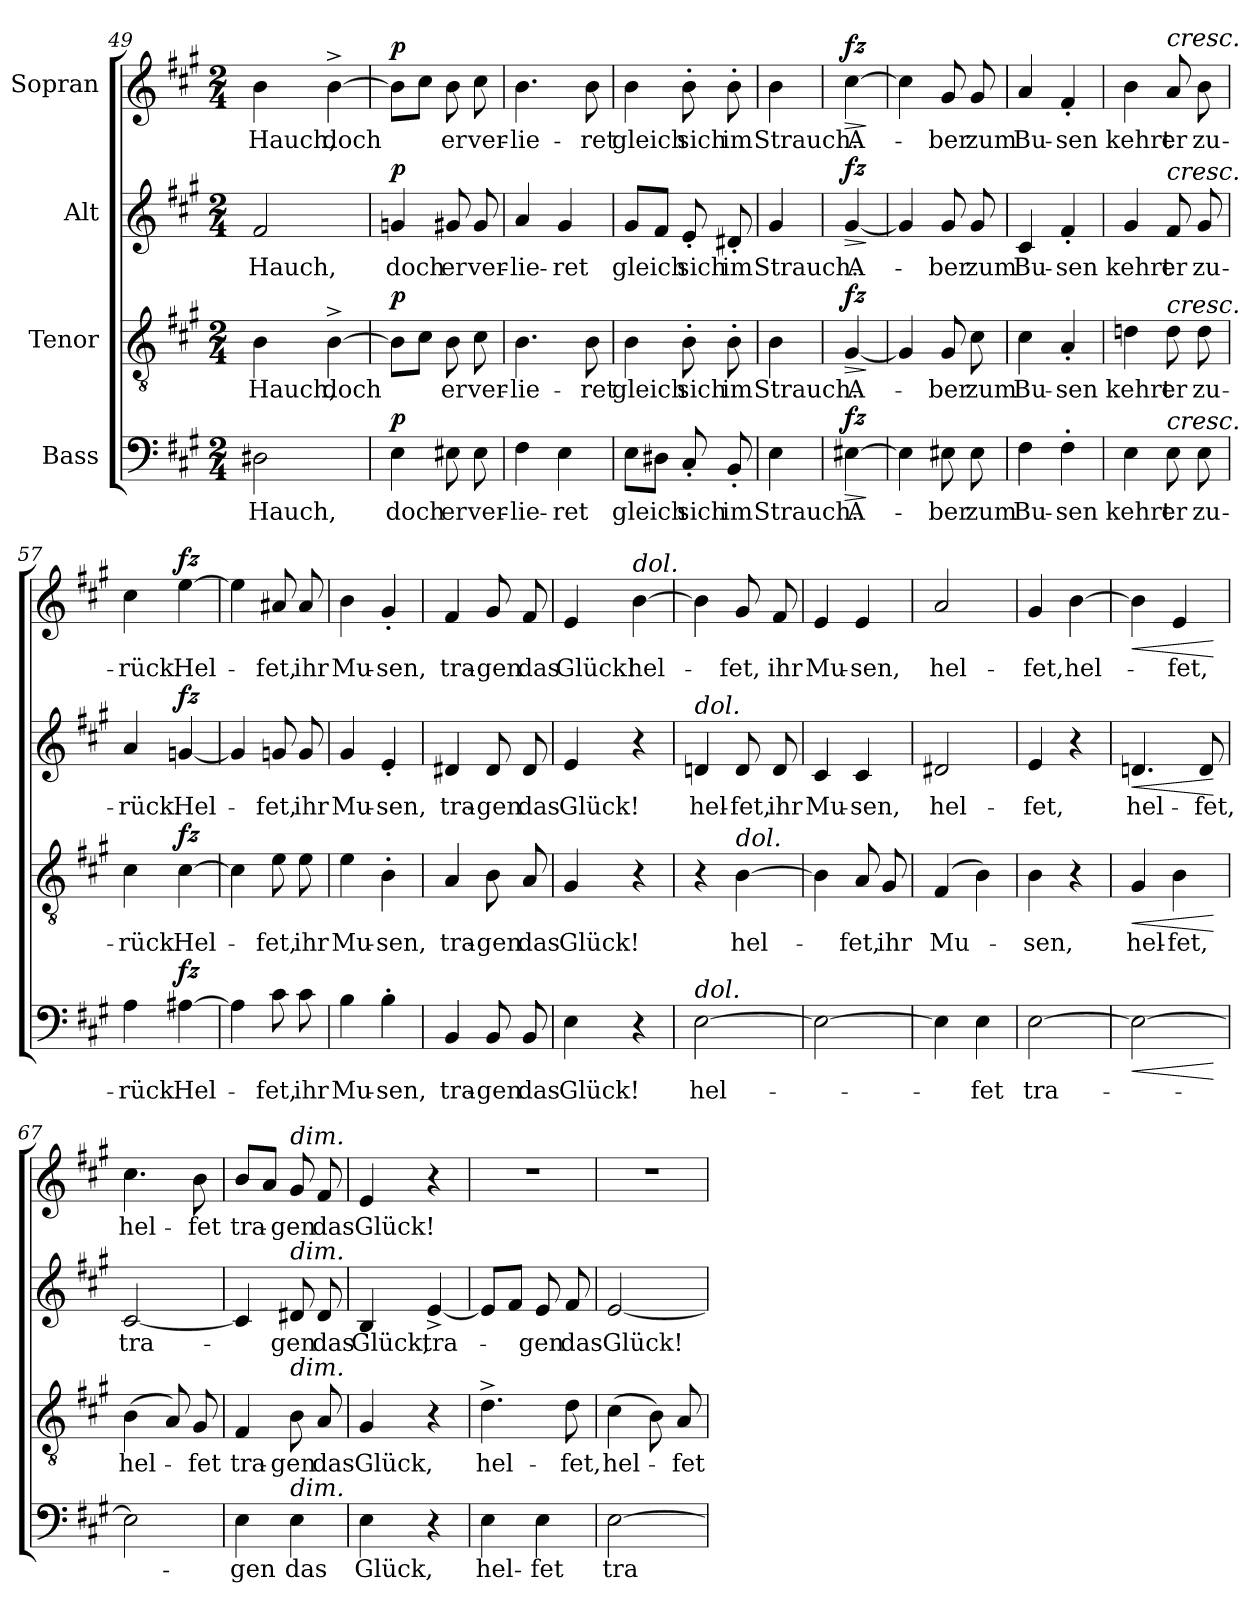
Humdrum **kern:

**kern	**text	**dynam	**kern	**text	**dynam	**kern	**text	**dynam	**kern	**text	**dynam
*part4	*part4	*part4	*part3	*part3	*part3	*part2	*part2	*part2	*part1	*part1	*part1
*staff4	*staff4	*staff4	*staff3	*staff3	*staff3	*staff2	*staff2	*staff2	*staff1	*staff1	*staff1
*I"Bass	*	*	*I"Tenor	*	*	*I"Alt	*	*	*I"Sopran	*	*
*clefF4	*	*	*clefGv2	*	*	*clefG2	*	*	*clefG2	*	*
*k[f#c#g#]	*	*	*k[f#c#g#]	*	*	*k[f#c#g#]	*	*	*k[f#c#g#]	*	*
*M2/4	*	*	*M2/4	*	*	*M2/4	*	*	*M2/4	*	*
=49	=49	=49	=49	=49	=49	=49	=49	=49	=49	=49	=49
!	!LO:LY:b	!	!	!LO:LY:b	!	!	!LO:LY:b	!	!	!LO:LY:b	!
2D#X\	Hauch,	.	4B\	Hauch,	.	2f#/	Hauch,	.	4b\	Hauch,	.
!	!	!	!	!LO:LY:b	!	!	!	!	!	!LO:LY:b	!
.	.	.	[4B^\	doch	.	.	.	.	[4b^\	doch	.
=50	=50	=50	=50	=50	=50	=50	=50	=50	=50	=50	=50
!	!LO:LY:b	!LO:DY:a	!	!	!LO:DY:a	!	!LO:LY:b	!LO:DY:a	!	!	!LO:DY:a
4E\	doch	p	8B\L]	.	p	4gn/	doch	p	8b\L]	.	p
.	.	.	8c#\J	.	.	.	.	.	8cc#\J	.	.
!	!LO:LY:b	!	!	!LO:LY:b	!	!	!LO:LY:b	!	!	!LO:LY:b	!
8E#X\	er	.	8B\	er	.	8g#X/	er	.	8b\	er	.
!	!LO:LY:b	!	!	!LO:LY:b	!	!	!LO:LY:b	!	!	!LO:LY:b	!
8E#\	ver-	.	8c#\	ver-	.	8g#/	ver-	.	8cc#\	ver-	.
=51	=51	=51	=51	=51	=51	=51	=51	=51	=51	=51	=51
!	!LO:LY:b	!	!	!LO:LY:b	!	!	!LO:LY:b	!	!	!LO:LY:b	!
4F#\	-lie-	.	4.B\	-lie-	.	4a/	-lie-	.	4.b\	-lie-	.
!	!LO:LY:b	!	!	!	!	!	!LO:LY:b	!	!	!	!
4E\	-ret	.	.	.	.	4g#/	-ret	.	.	.	.
!	!	!	!	!LO:LY:b	!	!	!	!	!	!LO:LY:b	!
.	.	.	8B\	-ret	.	.	.	.	8b\	-ret	.
=52	=52	=52	=52	=52	=52	=52	=52	=52	=52	=52	=52
!	!LO:LY:b	!	!	!LO:LY:b	!	!	!LO:LY:b	!	!	!LO:LY:b	!
8E\L	gleich	.	4B\	gleich	.	8g#/L	gleich	.	4b\	gleich	.
8D#X\J	.	.	.	.	.	8f#/J	.	.	.	.	.
!	!LO:LY:b	!	!	!LO:LY:b	!	!	!LO:LY:b	!	!	!LO:LY:b	!
8C#'/	sich	.	8B'\	sich	.	8e'/	sich	.	8b'\	sich	.
!	!LO:LY:b	!	!	!LO:LY:b	!	!	!LO:LY:b	!	!	!LO:LY:b	!
8BB'/	im	.	8B'\	im	.	8d#X'/	im	.	8b'\	im	.
=53	=53	=53	=53	=53	=53	=53	=53	=53	=53	=53	=53
!	!LO:LY:b	!	!	!LO:LY:b	!	!	!LO:LY:b	!	!	!LO:LY:b	!
4E\	Strauch.	.	4B\	Strauch.	.	4g#/	Strauch.	.	4b\	Strauch.	.
!!LO:PB:g=z
=53X1	=53X1	=53X1	=53X1	=53X1	=53X1	=53X1	=53X1	=53X1	=53X1	=53X1	=53X1
!	!LO:LY:b	!LO:HP:b	!	!LO:LY:b	!LO:HP:b	!	!LO:LY:b	!LO:HP:b	!	!LO:LY:b	!LO:HP:b
!	!	!LO:DY:n=1:a	!	!	!LO:DY:n=1:a	!	!	!LO:DY:n=1:a	!	!	!LO:DY:n=1:a
[4E#X\	A-	> fz	[4G#/	A-	> fz	[4g#/	A-	> fz	[4cc#\	-A-	> fz
.	.	]	.	.	]	.	.	]	.	.	]
=54	=54	=54	=54	=54	=54	=54	=54	=54	=54	=54	=54
4E#\]	.	.	4G#/]	.	.	4g#/]	.	.	4cc#\]	.	.
!	!LO:LY:b	!	!	!LO:LY:b	!	!	!LO:LY:b	!	!	!LO:LY:b	!
8E#X\	-ber	.	8G#/	-ber	.	8g#/	-ber	.	8g#/	-ber	.
!	!LO:LY:b	!	!	!LO:LY:b	!	!	!LO:LY:b	!	!	!LO:LY:b	!
8E#\	zum	.	8c#\	zum	.	8g#/	zum	.	8g#/	zum	.
=55	=55	=55	=55	=55	=55	=55	=55	=55	=55	=55	=55
!	!LO:LY:b	!	!	!LO:LY:b	!	!	!LO:LY:b	!	!	!LO:LY:b	!
4F#\	Bu-	.	4c#\	Bu-	.	4c#/	Bu-	.	4a/	Bu-	.
!	!LO:LY:b	!	!	!LO:LY:b	!	!	!LO:LY:b	!	!	!LO:LY:b	!
4F#'\	-sen	.	4A'/	-sen	.	4f#'/	-sen	.	4f#'/	-sen	.
=56	=56	=56	=56	=56	=56	=56	=56	=56	=56	=56	=56
!	!LO:LY:b	!	!	!LO:LY:b	!	!	!LO:LY:b	!	!	!LO:LY:b	!
4E\	kehrt	.	4dn\	kehrt	.	4g#/	kehrt	.	4b\	kehrt	.
!	!	!	!	!	!	!	!	!	!LO:TX:a:i:t=cresc.	!	!
!	!	!	!	!	!	!LO:TX:a:i:t=cresc.	!	!	!	!	!
!	!	!	!LO:TX:a:i:t=cresc.	!	!	!	!	!	!	!	!
!LO:TX:a:i:t=cresc.	!	!	!	!	!	!	!	!	!	!	!
!	!LO:LY:b	!	!	!LO:LY:b	!	!	!LO:LY:b	!	!	!LO:LY:b	!
8E\	er	.	8d\	er	.	8f#/	er	.	8a/	er	.
!	!LO:LY:b	!	!	!LO:LY:b	!	!	!LO:LY:b	!	!	!LO:LY:b	!
8E\	zu-	.	8d\	zu-	.	8g#/	zu-	.	8b\	zu-	.
=57	=57	=57	=57	=57	=57	=57	=57	=57	=57	=57	=57
!	!LO:LY:b	!	!	!LO:LY:b	!	!	!LO:LY:b	!	!	!LO:LY:b	!
4A\	-rück.	.	4c#\	-rück.	.	4a/	-rück.	.	4cc#\	-rück.	.
!	!LO:LY:b	!LO:DY:a	!	!LO:LY:b	!LO:DY:a	!	!LO:LY:b	!LO:DY:a	!	!LO:LY:b	!LO:DY:a
[4A#X\	Hel-	fz	[4c#\	Hel-	fz	[4gn/	Hel-	fz	[4ee\	Hel-	fz
=58	=58	=58	=58	=58	=58	=58	=58	=58	=58	=58	=58
4A#\]	.	.	4c#\]	.	.	4g/]	.	.	4ee\]	.	.
!	!LO:LY:b	!	!	!LO:LY:b	!	!	!LO:LY:b	!	!	!LO:LY:b	!
8c#\	-fet,	.	8e\	-fet,	.	8gn/	-fet,	.	8a#X/	-fet,	.
!	!LO:LY:b	!	!	!LO:LY:b	!	!	!LO:LY:b	!	!	!LO:LY:b	!
8c#\	ihr	.	8e\	ihr	.	8g/	ihr	.	8a#/	ihr	.
=59	=59	=59	=59	=59	=59	=59	=59	=59	=59	=59	=59
!	!LO:LY:b	!	!	!LO:LY:b	!	!	!LO:LY:b	!	!	!LO:LY:b	!
4B\	Mu-	.	4e\	Mu-	.	4g#/	Mu-	.	4b\	Mu-	.
!	!LO:LY:b	!	!	!LO:LY:b	!	!	!LO:LY:b	!	!	!LO:LY:b	!
4B'\	-sen,	.	4B'\	-sen,	.	4e'/	-sen,	.	4g#'/	-sen,	.
!!LO:LB:g=z
=60	=60	=60	=60	=60	=60	=60	=60	=60	=60	=60	=60
!	!LO:LY:b	!	!	!LO:LY:b	!	!	!LO:LY:b	!	!	!LO:LY:b	!
4BB/	tra-	.	4A/	tra-	.	4d#X/	tra-	.	4f#/	tra-	.
!	!LO:LY:b	!	!	!LO:LY:b	!	!	!LO:LY:b	!	!	!LO:LY:b	!
8BB/	-gen	.	8B\	-gen	.	8d#/	-gen	.	8g#/	-gen	.
!	!LO:LY:b	!	!	!LO:LY:b	!	!	!LO:LY:b	!	!	!LO:LY:b	!
8BB/	das	.	8A/	das	.	8d#/	das	.	8f#/	das	.
=61	=61	=61	=61	=61	=61	=61	=61	=61	=61	=61	=61
!	!LO:LY:b	!	!	!LO:LY:b	!	!	!LO:LY:b	!	!	!LO:LY:b	!
4E\	Glück!	.	4G#/	Glück!	.	4e/	Glück!	.	4e/	Glück!	.
!	!	!	!	!	!	!	!	!	!LO:TX:a:i:t=dol.	!	!
!	!	!	!	!	!	!	!	!	!	!LO:LY:b	!
4r	.	.	4r	.	.	4r	.	.	[4b\	hel-	.
=62	=62	=62	=62	=62	=62	=62	=62	=62	=62	=62	=62
!	!	!	!	!	!	!LO:TX:a:i:t=dol.	!	!	!	!	!
!LO:TX:a:i:t=dol.	!	!	!	!	!	!	!	!	!	!	!
!	!LO:LY:b	!	!	!	!	!	!LO:LY:b	!	!	!	!
[2E\	hel-	.	4r	.	.	4dn/	hel-	.	4b\]	.	.
!	!	!	!LO:TX:a:i:t=dol.	!	!	!	!	!	!	!	!
!	!	!	!	!LO:LY:b	!	!	!LO:LY:b	!	!	!LO:LY:b	!
.	.	.	[4B\	hel-	.	8d/	-fet,	.	8g#/	-fet,	.
!	!	!	!	!	!	!	!LO:LY:b	!	!	!LO:LY:b	!
.	.	.	.	.	.	8d/	ihr	.	8f#/	ihr	.
=63	=63	=63	=63	=63	=63	=63	=63	=63	=63	=63	=63
!	!	!	!	!	!	!	!LO:LY:b	!	!	!LO:LY:b	!
2E\_	.	.	4B\]	.	.	4c#/	Mu-	.	4e/	Mu-	.
!	!	!	!	!LO:LY:b	!	!	!LO:LY:b	!	!	!LO:LY:b	!
.	.	.	8A/	-fet,	.	4c#/	-sen,	.	4e/	-sen,	.
!	!	!	!	!LO:LY:b	!	!	!	!	!	!	!
.	.	.	8G#/	ihr	.	.	.	.	.	.	.
=64	=64	=64	=64	=64	=64	=64	=64	=64	=64	=64	=64
!	!	!	!	!LO:LY:b	!	!	!LO:LY:b	!	!	!LO:LY:b	!
4E\]	.	.	(4F#/	Mu-	.	2d#X/	hel-	.	2a/	hel-	.
!	!LO:LY:b	!	!	!	!	!	!	!	!	!	!
4E\	-fet	.	4B\)	.	.	.	.	.	.	.	.
=65	=65	=65	=65	=65	=65	=65	=65	=65	=65	=65	=65
!	!LO:LY:b	!	!	!LO:LY:b	!	!	!LO:LY:b	!	!	!LO:LY:b	!
[2E\	tra-	.	4B\	-sen,	.	4e/	-fet,	.	4g#/	-fet,	.
!	!	!	!	!	!	!	!	!	!	!LO:LY:b	!
.	.	.	4r	.	.	4r	.	.	[4b\	hel-	.
!!LO:LB:g=z
=66	=66	=66	=66	=66	=66	=66	=66	=66	=66	=66	=66
!	!	!LO:HP:b	!	!LO:LY:b	!LO:HP:b	!	!LO:LY:b	!LO:HP:b	!	!	!LO:HP:b
2E\_	.	<	4G#/	hel-	<	4.dn/	hel-	<	4b\]	.	<
!	!	!	!	!LO:LY:b	!	!	!	!	!	!LO:LY:b	!
.	.	.	4B\	-fet,	.	.	.	.	4e/	-fet,	.
!	!	!	!	!	!	!	!LO:LY:b	!	!	!	!
.	.	.	.	.	.	8d/	-fet,	.	.	.	.
.	.	[	.	.	[	.	.	[	.	.	[
=67	=67	=67	=67	=67	=67	=67	=67	=67	=67	=67	=67
!	!	!	!	!LO:LY:b	!	!	!LO:LY:b	!	!	!LO:LY:b	!
2E\]	.	.	(4B\	hel-	.	[2c#/	tra-	.	4.cc#\	hel-	.
.	.	.	8A/)	.	.	.	.	.	.	.	.
!	!	!	!	!LO:LY:b	!	!	!	!	!	!LO:LY:b	!
.	.	.	8G#/	-fet	.	.	.	.	8b\	-fet	.
=68	=68	=68	=68	=68	=68	=68	=68	=68	=68	=68	=68
!	!LO:LY:b	!	!	!LO:LY:b	!	!	!	!	!	!LO:LY:b	!
4E\	-gen	.	4F#/	tra-	.	4c#/]	.	.	8b/L	tra-	.
.	.	.	.	.	.	.	.	.	8a/J	.	.
!	!	!	!	!	!	!	!	!	!LO:TX:a:i:t=dim.	!	!
!	!	!	!	!	!	!LO:TX:a:i:t=dim.	!	!	!	!	!
!	!	!	!LO:TX:a:i:t=dim.	!	!	!	!	!	!	!	!
!LO:TX:a:i:t=dim.	!	!	!	!	!	!	!	!	!	!	!
!	!LO:LY:b	!	!	!LO:LY:b	!	!	!LO:LY:b	!	!	!LO:LY:b	!
4E\	das	.	8B\	-gen	.	8d#X/	-gen	.	8g#/	-gen	.
!	!	!	!	!LO:LY:b	!	!	!LO:LY:b	!	!	!LO:LY:b	!
.	.	.	8A/	das	.	8d#/	das	.	8f#/	das	.
=69	=69	=69	=69	=69	=69	=69	=69	=69	=69	=69	=69
!	!LO:LY:b	!	!	!LO:LY:b	!	!	!LO:LY:b	!	!	!LO:LY:b	!
4E\	Glück,	.	4G#/	Glück,	.	4B/	Glück,	.	4e/	Glück!	.
!	!	!	!	!	!	!	!LO:LY:b	!	!	!	!
4r	.	.	4r	.	.	[4e^/	tra-	.	4r	.	.
=70	=70	=70	=70	=70	=70	=70	=70	=70	=70	=70	=70
!	!LO:LY:b	!	!	!LO:LY:b	!	!	!	!	!	!	!
4E\	hel-	.	4.d^\	hel-	.	8e/L]	.	.	2r	.	.
.	.	.	.	.	.	8f#/J	.	.	.	.	.
!	!LO:LY:b	!	!	!	!	!	!LO:LY:b	!	!	!	!
4E\	-fet	.	.	.	.	8e/	-gen	.	.	.	.
!	!	!	!	!LO:LY:b	!	!	!LO:LY:b	!	!	!	!
.	.	.	8d\	-fet,	.	8f#/	das	.	.	.	.
=71	=71	=71	=71	=71	=71	=71	=71	=71	=71	=71	=71
!	!LO:LY:b	!	!	!LO:LY:b	!	!	!LO:LY:b	!	!	!	!
[2E\	tra-	.	(4c#\	hel-	.	[2e/	Glück!	.	2r	.	.
.	.	.	8B\)	.	.	.	.	.	.	.	.
!	!	!	!	!LO:LY:b	!	!	!	!	!	!	!
.	.	.	8A/	-fet	.	.	.	.	.	.	.
=	=	=	=	=	=	=	=	=	=	=	=
*-	*-	*-	*-	*-	*-	*-	*-	*-	*-	*-	*-
